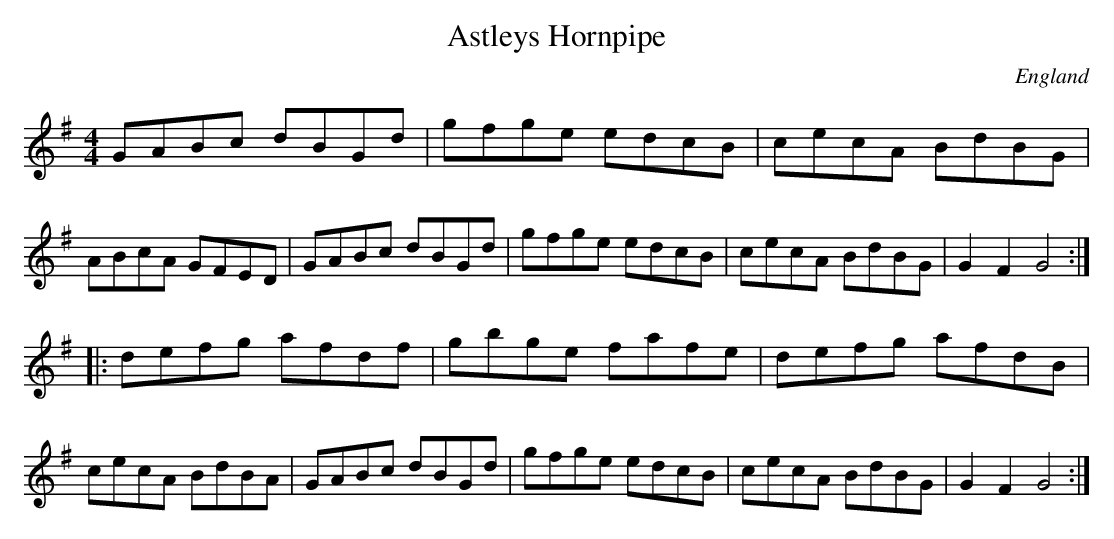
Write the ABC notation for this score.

X:1
T:Astleys Hornpipe
O:England
M:4/4
K:G
GABc dBGd | gfge edcB | cecA BdBG | ABcA GFED |\
GABc dBGd | gfge edcB | cecA BdBG | G2F2 G4 :|*
|:defg afdf | gbge fafe | defg afdB | cecA BdBA |\
GABc dBGd | gfge edcB | cecA BdBG | G2F2 G4 :|**
